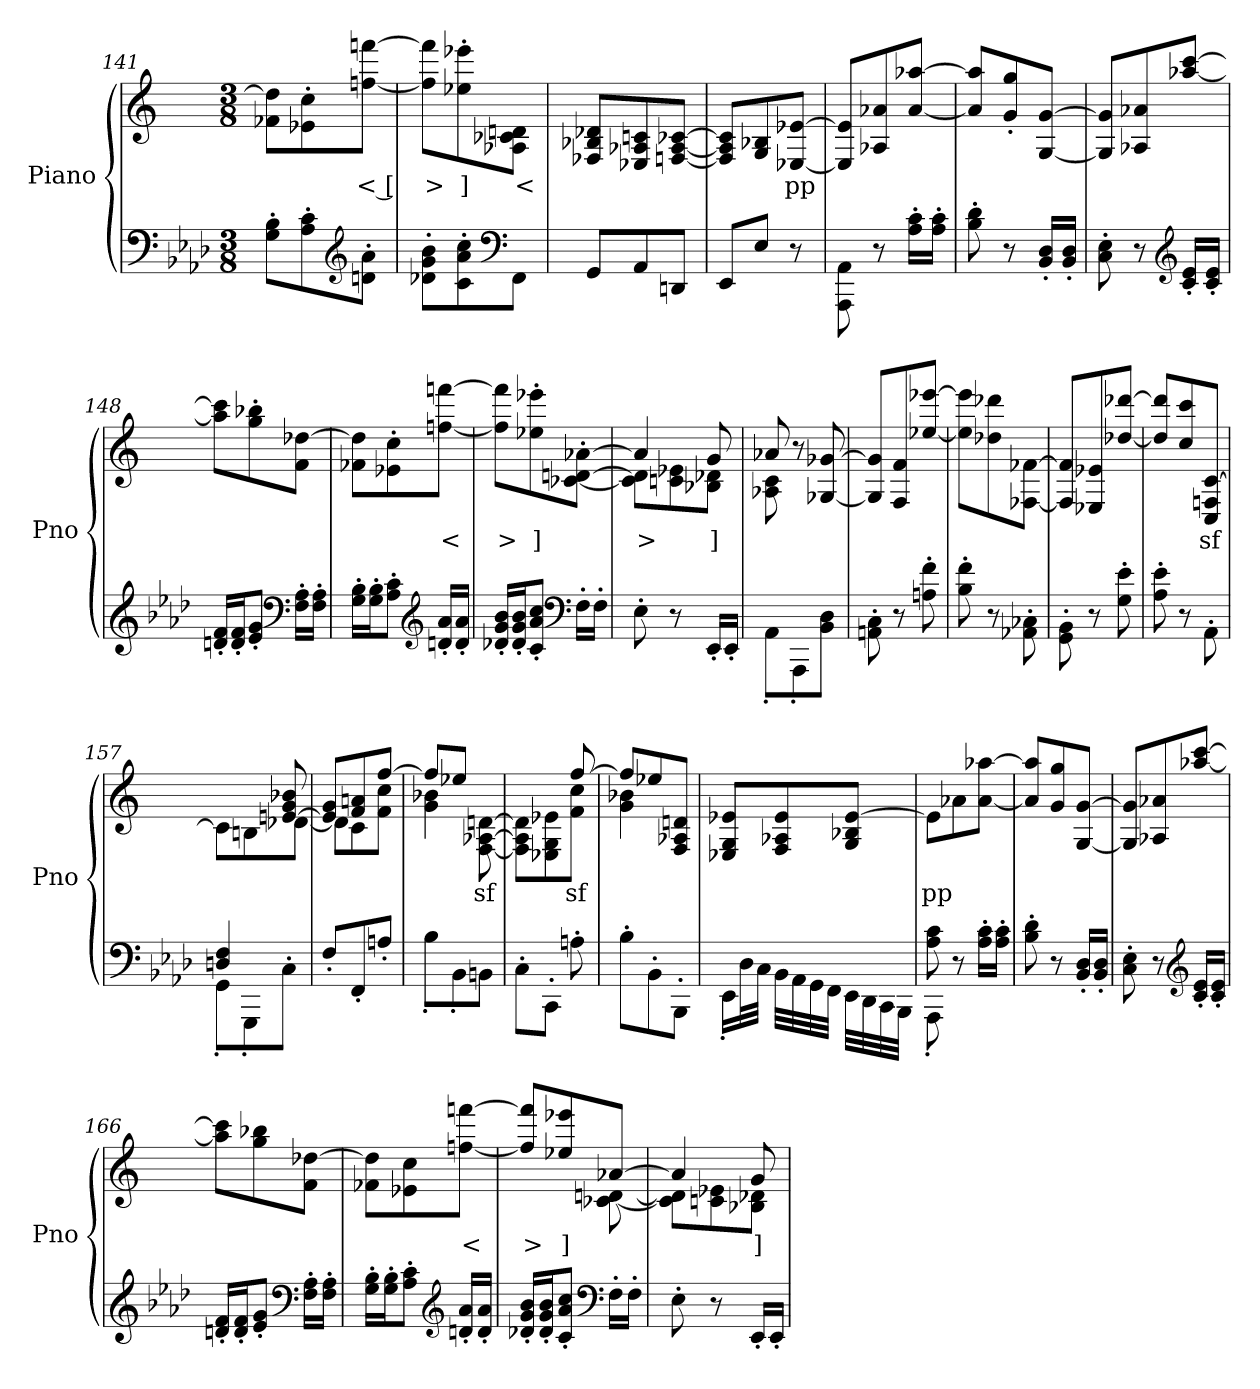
**kern	**kern	**text
*part2	*part1	*part1
*staff2	*staff1	*staff1
*I"Piano	*I"Piano	*
*I'Pno	*I'Pno	*
*clefF4	*clefG2	*
*k[b-e-a-d-]	*k[]	*
*M3/8	*M3/8	*
=141	=141	=141
8G\' 8B-\'L	8f-X\ 8dd-\]L	.
8A-\' 8c\'	8e-X\' 8cc\'	.
*clefG2	*	*
8dn\' 8a-\'J	[8ffn\ [8fffn\J	< [
=142	=142	=142
8d-X\' 8g\' 8b-\'L	8ff\] 8fff\]L	>
8c\' 8a-\' 8cc\'	8ee-X\' 8eee-X\'	]
*clefF4	*	*
8FF\J	8A-X\ 8c-X\ 8dn\J	<
=143	=143	=143
8GG/L	8F-X/ 8B-X/ 8d-X/L	.
8AA-/	8E-X/ 8A-X/ 8cn/	.
8DDn/J	[8Fn/ [8A-/ [8c-X/J	.
=144	=144	=144
8EE-/L	8F/] 8A-/] 8c-/]L	.
8E-/J	8G/ 8B-X/	.
8r	[8E-X/ [8e-X/J	pp
=145	=145	=145
8AAA-\ 8AA-\	8E-/] 8e-/]L	.
8r	8A-X/ 8a-X/	.
16A-\' 16c\'LL	[8a-/ [8aa-X/J	.
16A-\' 16c\'JJ	.	.
!!LO:PB:g=z
=146	=146	=146
8B-\' 8d-\'	8a-/] 8aa-/]L	.
8r	8g/' 8gg/'	.
16BB-/' 16D-/'LL	[8G/ [8g/J	.
16BB-/' 16D-/'JJ	.	.
=147	=147	=147
8C\' 8E-\'	8G/] 8g/]L	.
8r	8A-X/ 8a-X/	.
*clefG2	*	*
16c/' 16e-/'LL	[8aa-X/ [8ccc/J	.
16c/' 16e-/'JJ	.	.
=148	=148	=148
16dn/' 16f/'LL	8aa-\] 8ccc\]L	.
16d/' 16f/'J	.	.
8e-/' 8g/'J	8gg\' 8bb-X\'	.
*clefF4	*	*
16F\' 16A-\'LL	8f\ [8dd-X\J	.
16F\' 16A-\'JJ	.	.
=149	=149	=149
16G\' 16B-\'LL	8f-X\ 8dd-\]L	.
16G\' 16B-\'J	.	.
8A-\' 8c\'J	8e-X\' 8cc\'	.
*clefG2	*	*
16dn/' 16a-/'LL	[8ffn\ [8fffn\J	<
16d/' 16a-/'JJ	.	.
=150	=150	=150
16d-X/' 16g/' 16b-/'LL	8ff\] 8fff\]L	>
16d-/' 16g/' 16b-/'J	.	.
8c/' 8a-/' 8cc/'J	8ee-X\' 8eee-X\'	]
*clefF4	*	*
16F'\LL	[8c-X\' [8dn\' [8a-X\'J	.
16F'\JJ	.	.
=151	=151	=151
*	*^	*
8E-'\	4a-/]	8c-\] 8d\]L	>
8r	.	8cn\ 8e-X\	.
16EE-'/LL	8g/	8B-X\ 8d-X\J	]
16EE-'/JJ	.	.	.
=152	=152	=152	=152
*^	*	*	*
4.ryy	8AA-'\L	8a-X/	8A-X\ 8c\	.
.	8AAA-'\	8r	4ryy	.
.	8BB-\ 8D-\J	[8G-X/ [8g-X/	.	.
*v	*v	*	*	*
*	*v	*v	*
!!LO:LB:g=z
=153	=153	=153
8AAn\' 8C\'	8G-/] 8g-/]L	.
8r	8F/ 8f/	.
8An\' 8f\'	[8ee-X/ [8eee-X/J	.
=154	=154	=154
8B-\' 8f\'	8ee-\] 8eee-\]L	.
8r	8dd-X\ 8ddd-X\	.
8AA-X\' 8C-X\'	[8F-X\ [8f-X\J	.
=155	=155	=155
8GG\' 8BB-\'	8F-/] 8f-/]L	.
8r	8E-X/ 8e-X/	.
8G\' 8e-\'	[8dd-X/ [8ddd-X/J	.
=156	=156	=156
*^	*	*
8A-\' 8e-\'	4ryy	8dd-/] 8ddd-/]L	.
8r	.	8cc/ 8ccc/	.
8ryy	8AA-'\	8C/ 8Fn/ [8c/J	sf
=157	=157	=157	=157
*	*	*^	*
4Dn/ 4F/	8GG'\L	4ryy	8c\L]	.
.	8GGG'\	.	8Bn\	.
8ryy	8C'\J	[8en/ 8g/ 8b-X/	[8d-X\J	.
*v	*v	*	*	*
=158	=158	=158	=158
8F'/L	8e/] 8g/L	8d-\L]	.
8FF'/	8f/ 8an/	8c\	.
8An'/J	[8ff/J	8f\ 8cc\J	.
=159	=159	=159	=159
*^	*	*	*
4.ryy	8B-'\L	8ff/L]	4g\ 4b-X\	.
.	8BB-'\	8ee-X/J	.	.
.	8BBn\J	8ryy	[8F\ [8A-X\ [8dn\	sf
=160	=160	=160	=160	=160
4ryy	8C'\L	4ryy	8F\] 8A-\] 8d\]L	.
.	8CC'\J	.	8E-X\ 8G\ 8e-X\	.
8An'\	8ryy	[8ff/	8f\ 8cc\J	sf
*v	*v	*	*	*
=161	=161	=161	=161
8B-'\L	8ff/L]	4g\ 4b-X\	.
8BB-'\	8ee-X/	.	.
8BBB-'\J	8F/ 8A-X/ 8dn/J	8ryy	.
*	*v	*v	*
!!LO:LB:g=z
=162	=162	=162
*^	*	*
4.ryy	16EE-'\LL	8E-X/ 8G/ 8e-X/L	.
.	32D-\L	.	.
.	32C\JJJ	.	.
.	32BB-\LLL	8F/ 8A-X/ 8e-/	.
.	32AA-\	.	.
.	32GG\	.	.
.	32FF\JJJ	.	.
.	32EE-\LLL	8G/ 8B-X/ [8e-/J	.
.	32DD-\	.	.
.	32CC\	.	.
.	32BBB-\JJJ	.	.
=163	=163	=163	=163
8A-\ 8c\	8AAA-'\	8e-\L]	pp
8r	4ryy	8a-X\	.
16A-\' 16c\'LL	.	[8a-\ [8aa-X\J	.
16A-\' 16c\'JJ	.	.	.
*v	*v	*	*
=164	=164	=164
8B-\' 8d-\'	8a-/] 8aa-/]L	.
8r	8g/ 8gg/	.
16BB-/' 16D-/'LL	[8G/ [8g/J	.
16BB-/' 16D-/'JJ	.	.
=165	=165	=165
8C\' 8E-\'	8G/] 8g/]L	.
8r	8A-X/ 8a-X/	.
*clefG2	*	*
16c/' 16e-/'LL	[8aa-X/ [8ccc/J	.
16c/' 16e-/'JJ	.	.
=166	=166	=166
16dn/' 16f/'LL	8aa-\] 8ccc\]L	.
16d/' 16f/'J	.	.
8e-/' 8g/'J	8gg\ 8bb-X\	.
*clefF4	*	*
16F\' 16A-\'LL	8f\ [8dd-X\J	.
16F\' 16A-\'JJ	.	.
=167	=167	=167
16G\' 16B-\'LL	8f-X\ 8dd-\]L	.
16G\' 16B-\'J	.	.
8A-\' 8c\'J	8e-X\ 8cc\	.
*clefG2	*	*
16dn/' 16a-/'LL	[8ffn\ [8fffn\J	<
16d/' 16a-/'JJ	.	.
!!LO:LB:g=z
=168	=168	=168
*	*^	*
16d-X/' 16g/' 16b-/'LL	8ff/] 8fff/]L	4ryy	>
16d-/' 16g/' 16b-/'J	.	.	.
8c/' 8a-/' 8cc/'J	8ee-X/ 8eee-X/	.	]
*clefF4	*	*	*
16F'\LL	[8a-X/J	[8c-X\ [8dn\	.
16F'\JJ	.	.	.
=169	=169	=169	=169
8E-'\	4a-/]	8c-\] 8d\]L	.
8r	.	8cn\ 8e-X\	.
16EE-'/LL	8g/	8B-X\ 8d-X\J	]
16EE-'/JJ	.	.	.
*	*v	*v	*
=	=	=
*-	*-	*-
